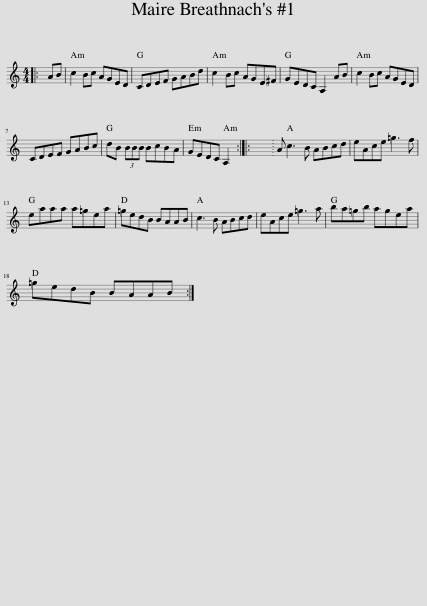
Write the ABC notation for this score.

X:1
L:1/8
M:4/4
I:linebreak $
K:C
V:1 treble
V:1
|: AB | c2 Bc AGED | CDEF GABd | c2 Bc AGE^F | GEDC A,2 AB | %5
 c2 Bc AGED |$ CDEF GABc | dB (3BBB BcBA | GEDC A,2 :: x8 | %10
 A c3 B ABcd | eAce =g3 f |$ eaaa a=gea | =gedB BAAB | c3 B ABcd | %15
 eAce =g3 a | ba=gb agea |$ =gedB BAAB :| %18
